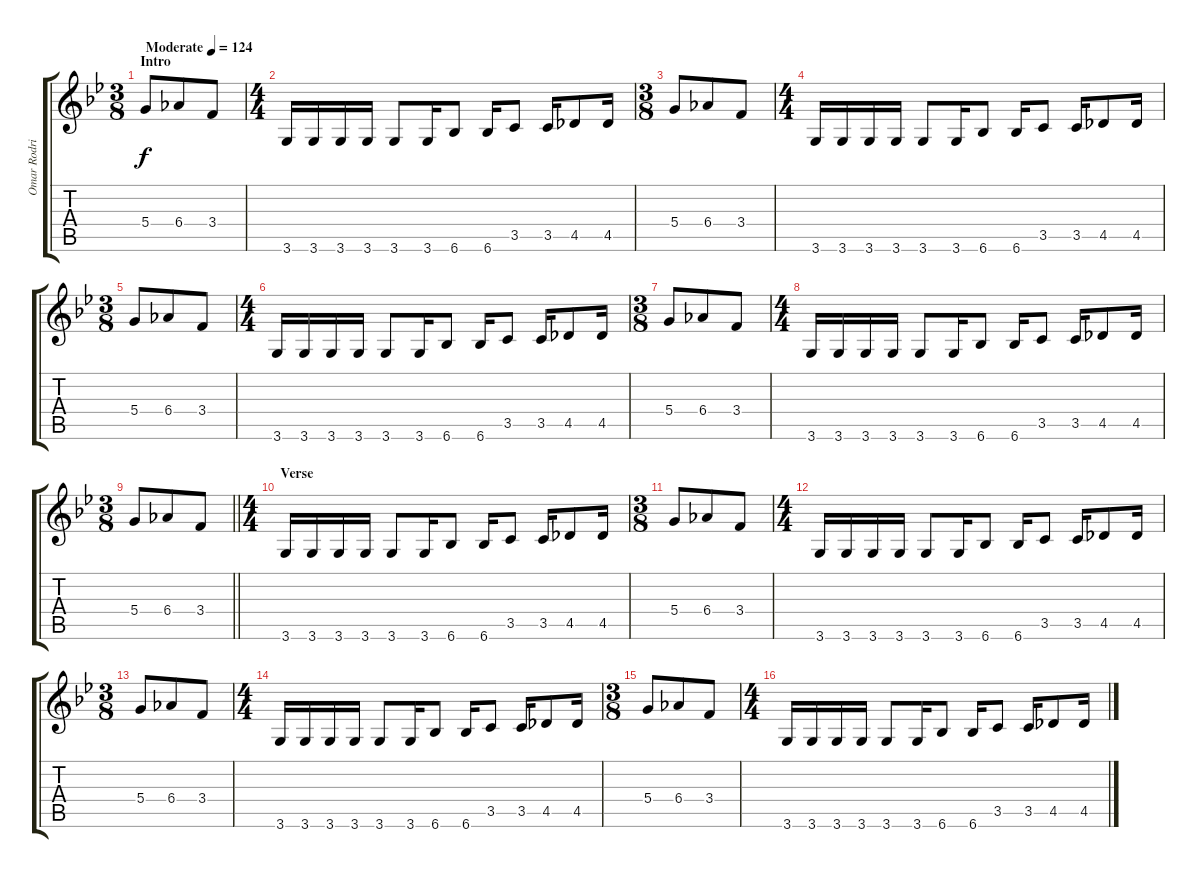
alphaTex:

\track ("Omar Rodriguez-Lopez" "Omar Rodri") {instrument overdrivenguitar}
\staff {score tabs}
\tuning (E4 B3 G3 D3 A2 E2) {hide}
\ts (3 8)
\section ("" "Intro")
\tempo (124 "Moderate")
\clef g2
\ks gminor
5.4.8{dy f instrument overdrivenguitar} 6.4.8 3.4.8 |
\ts (4 4)
3.6.16 3.6.16 3.6.16 3.6.16 3.6.8 3.6.16 6.6.8 6.6.16 3.5.8 3.5.16 4.5.8 4.5.16 |
\ts (3 8)
5.4.8 6.4.8 3.4.8 |
\ts (4 4)
3.6.16 3.6.16 3.6.16 3.6.16 3.6.8 3.6.16 6.6.8 6.6.16 3.5.8 3.5.16 4.5.8 4.5.16 |
\ts (3 8)
5.4.8 6.4.8 3.4.8 |
\ts (4 4)
3.6.16 3.6.16 3.6.16 3.6.16 3.6.8 3.6.16 6.6.8 6.6.16 3.5.8 3.5.16 4.5.8 4.5.16 |
\ts (3 8)
5.4.8 6.4.8 3.4.8 |
\ts (4 4)
3.6.16 3.6.16 3.6.16 3.6.16 3.6.8 3.6.16 6.6.8 6.6.16 3.5.8 3.5.16 4.5.8 4.5.16 |
\ts (3 8)
\barLineRight lightlight
5.4.8 6.4.8 3.4.8 |
\ts (4 4)
\section ("" "Verse")
3.6.16 3.6.16 3.6.16 3.6.16 3.6.8 3.6.16 6.6.8 6.6.16 3.5.8 3.5.16 4.5.8 4.5.16 |
\ts (3 8)
5.4.8 6.4.8 3.4.8 |
\ts (4 4)
3.6.16 3.6.16 3.6.16 3.6.16 3.6.8 3.6.16 6.6.8 6.6.16 3.5.8 3.5.16 4.5.8 4.5.16 |
\ts (3 8)
5.4.8 6.4.8 3.4.8 |
\ts (4 4)
3.6.16 3.6.16 3.6.16 3.6.16 3.6.8 3.6.16 6.6.8 6.6.16 3.5.8 3.5.16 4.5.8 4.5.16 |
\ts (3 8)
5.4.8 6.4.8 3.4.8 |
\ts (4 4)
3.6.16 3.6.16 3.6.16 3.6.16 3.6.8 3.6.16 6.6.8 6.6.16 3.5.8 3.5.16 4.5.8 4.5.16
